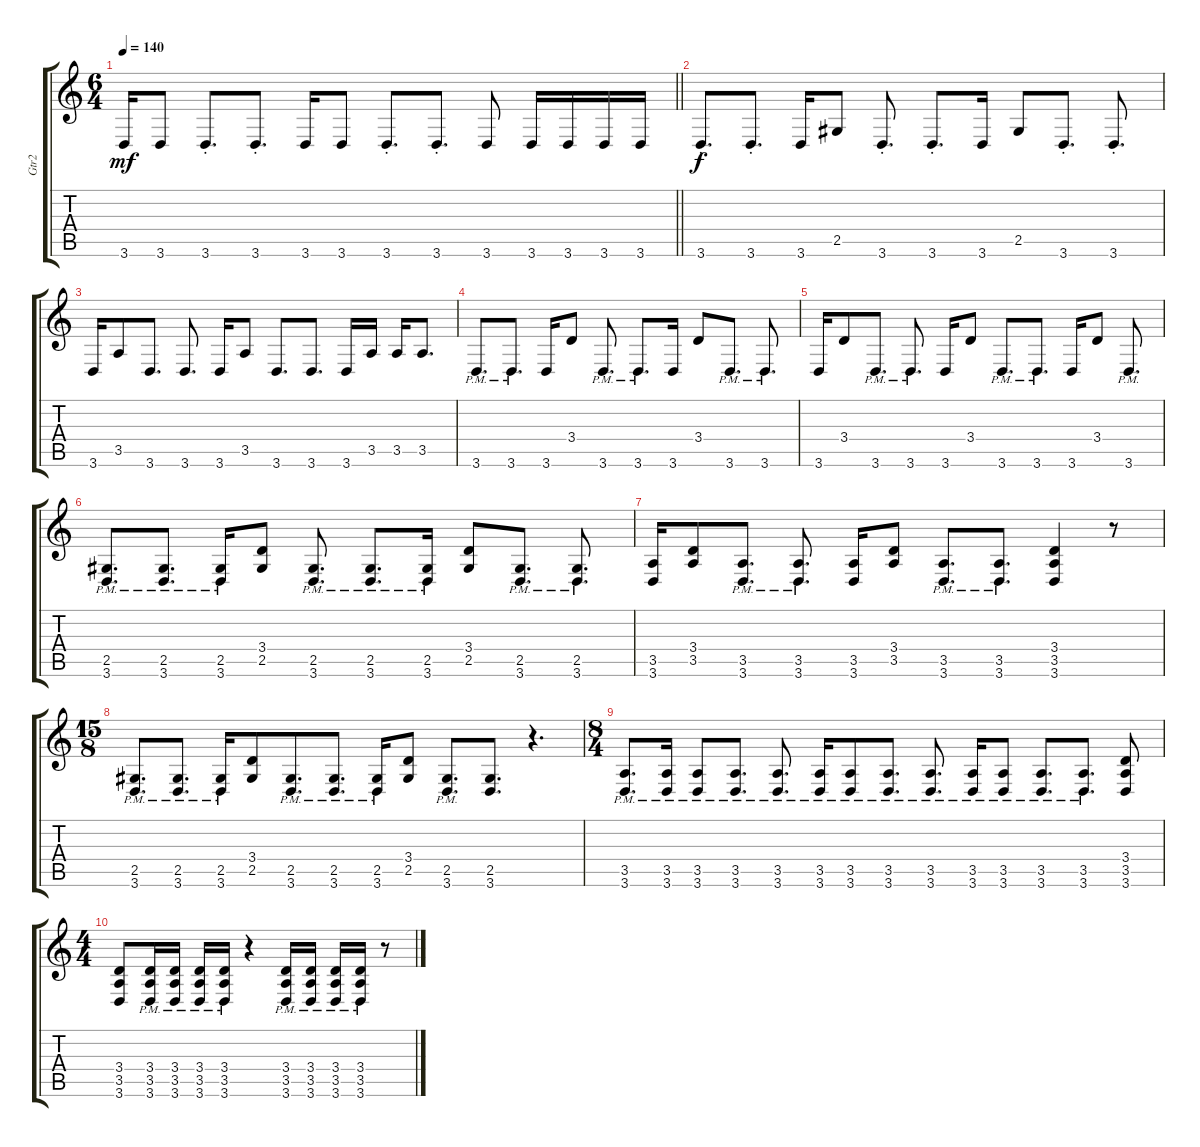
\track ("Gtr2" "Gtr2") {instrument distortionguitar}
\staff {score tabs}
\tuning (Db4 Ab3 E3 B2 Gb2 B1) {hide}
\ts (6 4)
\tempo 140
\clef g2
\barLineRight lightlight
\ks c
3.6.16{dy mf} 3.6.8{beam split} 3.6{st}.8{d beam merge} 3.6{st}.8{d beam split} 3.6.16 3.6.8{beam split} 3.6{st}.8{d} 3.6{st}.8{d beam split} 3.6.8 3.6.16 3.6.16 3.6.16 3.6.16 |
\section ("" "")
3.6{st}.8{d dy f} 3.6{st}.8{d} 3.6.16 2.5.8 3.6{st}.8{d} 3.6{st}.8{d} 3.6.16 2.5.8 3.6{st}.8{d} 3.6{st}.8{d} |
3.6.16 3.5.8 3.6.8{d} 3.6.8{d} 3.6.16 3.5.8 3.6.8{d} 3.6.8{d} 3.6.16 3.5.16 3.5.16 3.5.8{d} |
3.6{pm}.8{d} 3.6{pm}.8{d} 3.6.16 3.4.8 3.6{pm}.8{d} 3.6{pm}.8{d} 3.6.16 3.4.8 3.6{pm}.8{d} 3.6{pm}.8{d} |
3.6.16 3.4.8 3.6{pm}.8{d} 3.6{pm}.8{d} 3.6.16 3.4.8 3.6{pm}.8{d} 3.6{pm}.8{d} 3.6.16 3.4.8 3.6{pm}.8{d} |
(2.5{pm} 3.6{pm}).8{d} (2.5{pm} 3.6{pm}).8{d} (2.5{pm} 3.6{pm}).16 (3.4 2.5).8 (2.5{pm} 3.6{pm}).8{d} (2.5{pm} 3.6{pm}).8{d} (2.5{pm} 3.6{pm}).16 (3.4 2.5).8 (2.5{pm} 3.6{pm}).8{d} (2.5{pm} 3.6{pm}).8{d} |
(3.5 3.6).16 (3.4 3.5).8 (3.5{pm} 3.6{pm}).8{d} (3.5{pm} 3.6{pm}).8{d} (3.5 3.6).16 (3.4 3.5).8 (3.5{pm} 3.6{pm}).8{d} (3.5{pm} 3.6{pm}).8{d} (3.4 3.5 3.6).4 r.8 |
\ts (15 8)
(2.5{pm} 3.6{pm}).8{d} (2.5{pm} 3.6{pm}).8{d} (2.5{pm} 3.6{pm}).16 (3.4 2.5).8 (2.5{pm} 3.6{pm}).8{d beam merge} (2.5{pm} 3.6{pm}).8{d beam split} (2.5{pm} 3.6{pm}).16{beam merge} (3.4 2.5).8{beam split} (2.5{pm} 3.6{pm}).8{d beam merge} (2.5 3.6).8{d} r.4{d} |
\ts (8 4)
(3.5{pm} 3.6{pm}).8{d} (3.5{pm} 3.6{pm}).16 (3.5{pm} 3.6{pm}).8 (3.5{pm} 3.6{pm}).8{d} (3.5{pm} 3.6{pm}).8{d} (3.5{pm} 3.6{pm}).16 (3.5{pm} 3.6{pm}).8 (3.5{pm} 3.6{pm}).8{d} (3.5{pm} 3.6{pm}).8{d} (3.5{pm} 3.6{pm}).16 (3.5{pm} 3.6{pm}).8 (3.5{pm} 3.6{pm}).8{d} (3.5{pm} 3.6{pm}).8{d} (3.4 3.5 3.6).8 |
\ts (4 4)
(3.4 3.5 3.6).8 (3.4{pm} 3.5{pm} 3.6{pm}).16 (3.4{pm} 3.5{pm} 3.6{pm}).16 (3.4{pm} 3.5{pm} 3.6{pm}).16 (3.4{pm} 3.5{pm} 3.6{pm}).16 r.4 (3.4{pm} 3.5{pm} 3.6{pm}).16 (3.4{pm} 3.5{pm} 3.6{pm}).16 (3.4{pm} 3.5{pm} 3.6{pm}).16 (3.4{pm} 3.5{pm} 3.6{pm}).16 r.8
